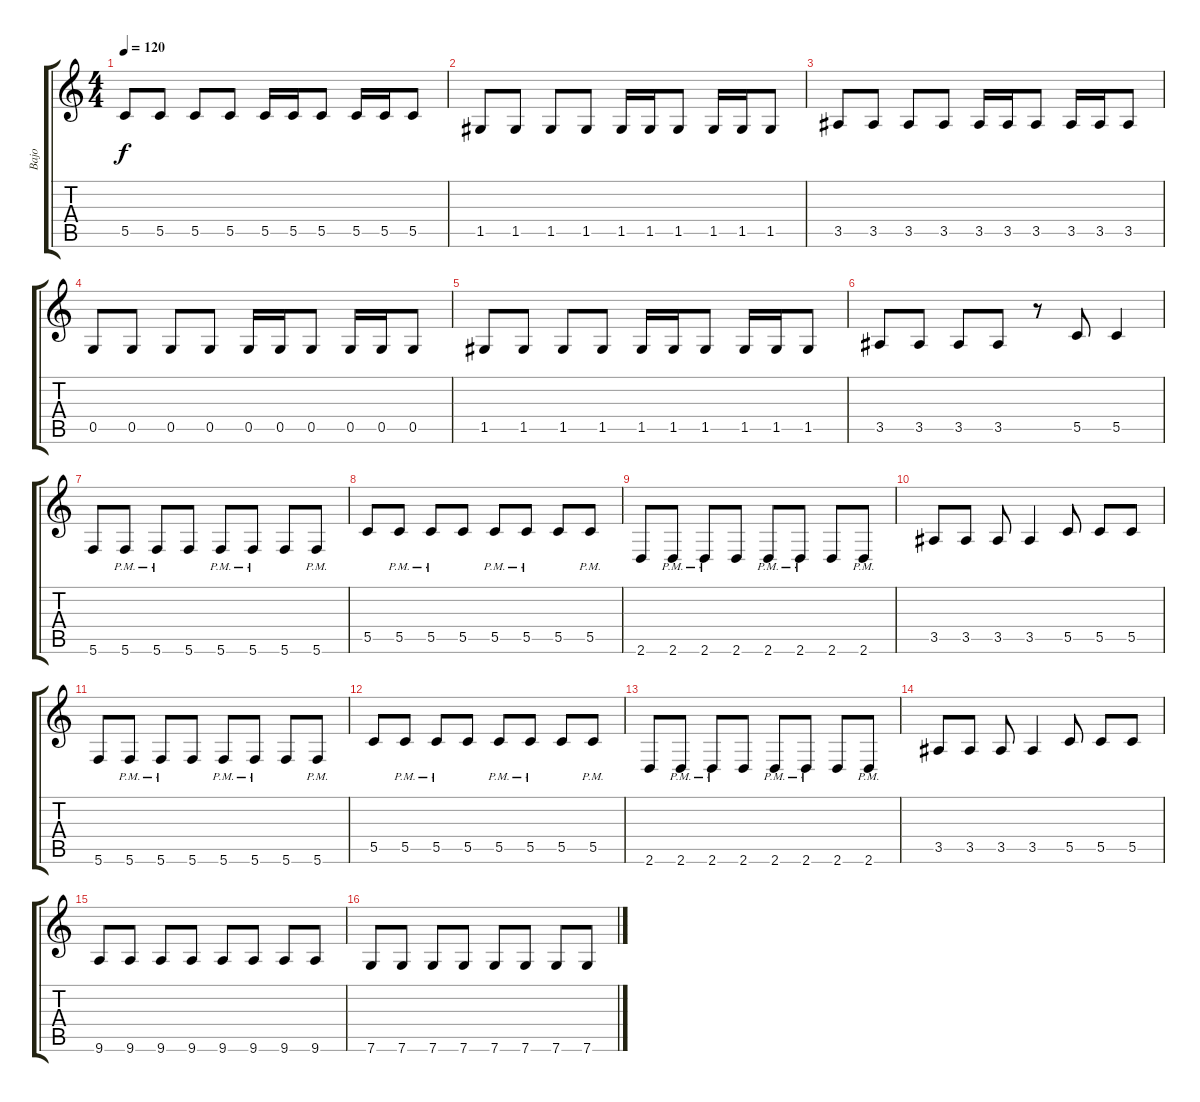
\track ("Bajo" "Bajo") {instrument electricbasspick}
\staff {score tabs}
\tuning (D4 A3 F3 C3 G2 C2) {hide}
\ts (4 4)
\tempo 120
\clef g2
\ks c
5.5.8{dy f} 5.5.8 5.5.8 5.5.8 5.5.16 5.5.16 5.5.8 5.5.16 5.5.16 5.5.8 |
1.5.8 1.5.8 1.5.8 1.5.8 1.5.16 1.5.16 1.5.8 1.5.16 1.5.16 1.5.8 |
3.5.8 3.5.8 3.5.8 3.5.8 3.5.16 3.5.16 3.5.8 3.5.16 3.5.16 3.5.8 |
0.5.8 0.5.8 0.5.8 0.5.8 0.5.16 0.5.16 0.5.8 0.5.16 0.5.16 0.5.8 |
1.5.8 1.5.8 1.5.8 1.5.8 1.5.16 1.5.16 1.5.8 1.5.16 1.5.16 1.5.8 |
3.5.8 3.5.8 3.5.8 3.5.8 r.8 5.5.8 5.5.4 |
5.6.8 5.6{pm}.8 5.6{pm}.8 5.6.8 5.6{pm}.8 5.6{pm}.8 5.6.8 5.6{pm}.8 |
5.5.8 5.5{pm}.8 5.5{pm}.8 5.5.8 5.5{pm}.8 5.5{pm}.8 5.5.8 5.5{pm}.8 |
2.6.8 2.6{pm}.8 2.6{pm}.8 2.6.8 2.6{pm}.8 2.6{pm}.8 2.6.8 2.6{pm}.8 |
3.5.8 3.5.8 3.5.8 3.5.4 5.5.8 5.5.8 5.5.8 |
5.6.8 5.6{pm}.8 5.6{pm}.8 5.6.8 5.6{pm}.8 5.6{pm}.8 5.6.8 5.6{pm}.8 |
5.5.8 5.5{pm}.8 5.5{pm}.8 5.5.8 5.5{pm}.8 5.5{pm}.8 5.5.8 5.5{pm}.8 |
2.6.8 2.6{pm}.8 2.6{pm}.8 2.6.8 2.6{pm}.8 2.6{pm}.8 2.6.8 2.6{pm}.8 |
3.5.8 3.5.8 3.5.8 3.5.4 5.5.8 5.5.8 5.5.8 |
9.6.8 9.6.8 9.6.8 9.6.8 9.6.8 9.6.8 9.6.8 9.6.8 |
7.6.8 7.6.8 7.6.8 7.6.8 7.6.8 7.6.8 7.6.8 7.6.8
